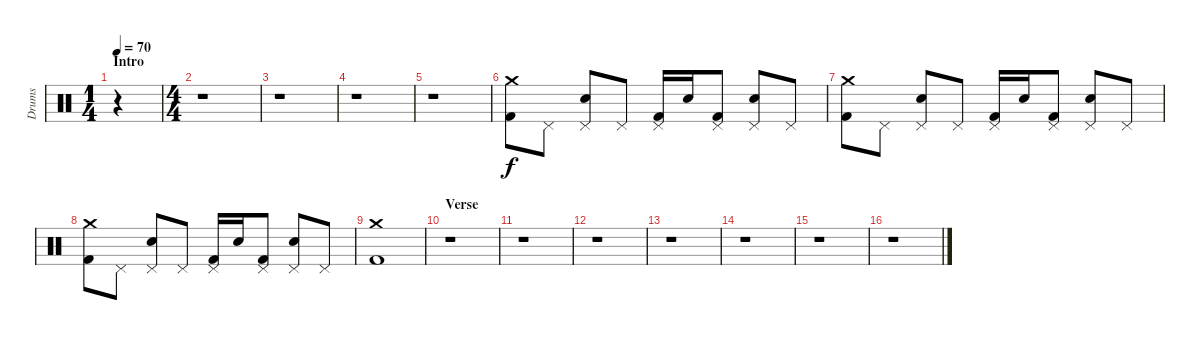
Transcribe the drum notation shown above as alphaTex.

\track ("Drums" "Drums") {instrument percussion}
\staff {score}
\articulation defaults
\ts (1 4)
\section ("" "Intro")
\tempo 70
\clef neutral
\ks c
r.4{dy f} |
\ts (4 4)
r.1 |
r.1 |
r.1 |
r.1 |
("Crash medium (hit)" "Kick (hit) 2").8 "Pedal Hi-Hat (hit)".8 ("Pedal Hi-Hat (hit)" "Electric Snare (hit)").8 "Pedal Hi-Hat (hit)".8 ("Pedal Hi-Hat (hit)" "Kick (hit) 2").16 "Electric Snare (hit)".16 ("Pedal Hi-Hat (hit)" "Kick (hit) 2").8 ("Pedal Hi-Hat (hit)" "Electric Snare (hit)").8 "Pedal Hi-Hat (hit)".8 |
("Crash medium (hit)" "Kick (hit) 2").8 "Pedal Hi-Hat (hit)".8 ("Pedal Hi-Hat (hit)" "Electric Snare (hit)").8 "Pedal Hi-Hat (hit)".8 ("Pedal Hi-Hat (hit)" "Kick (hit) 2").16 "Electric Snare (hit)".16 ("Pedal Hi-Hat (hit)" "Kick (hit) 2").8 ("Pedal Hi-Hat (hit)" "Electric Snare (hit)").8 "Pedal Hi-Hat (hit)".8 |
("Crash medium (hit)" "Kick (hit) 2").8 "Pedal Hi-Hat (hit)".8 ("Pedal Hi-Hat (hit)" "Electric Snare (hit)").8 "Pedal Hi-Hat (hit)".8 ("Pedal Hi-Hat (hit)" "Kick (hit) 2").16 "Electric Snare (hit)".16 ("Pedal Hi-Hat (hit)" "Kick (hit) 2").8 ("Pedal Hi-Hat (hit)" "Electric Snare (hit)").8 "Pedal Hi-Hat (hit)".8 |
("Kick (hit) 2" "Crash medium (hit)").1 |
\section ("" "Verse")
r.1 |
r.1 |
r.1 |
r.1 |
r.1 |
r.1 |
r.1
